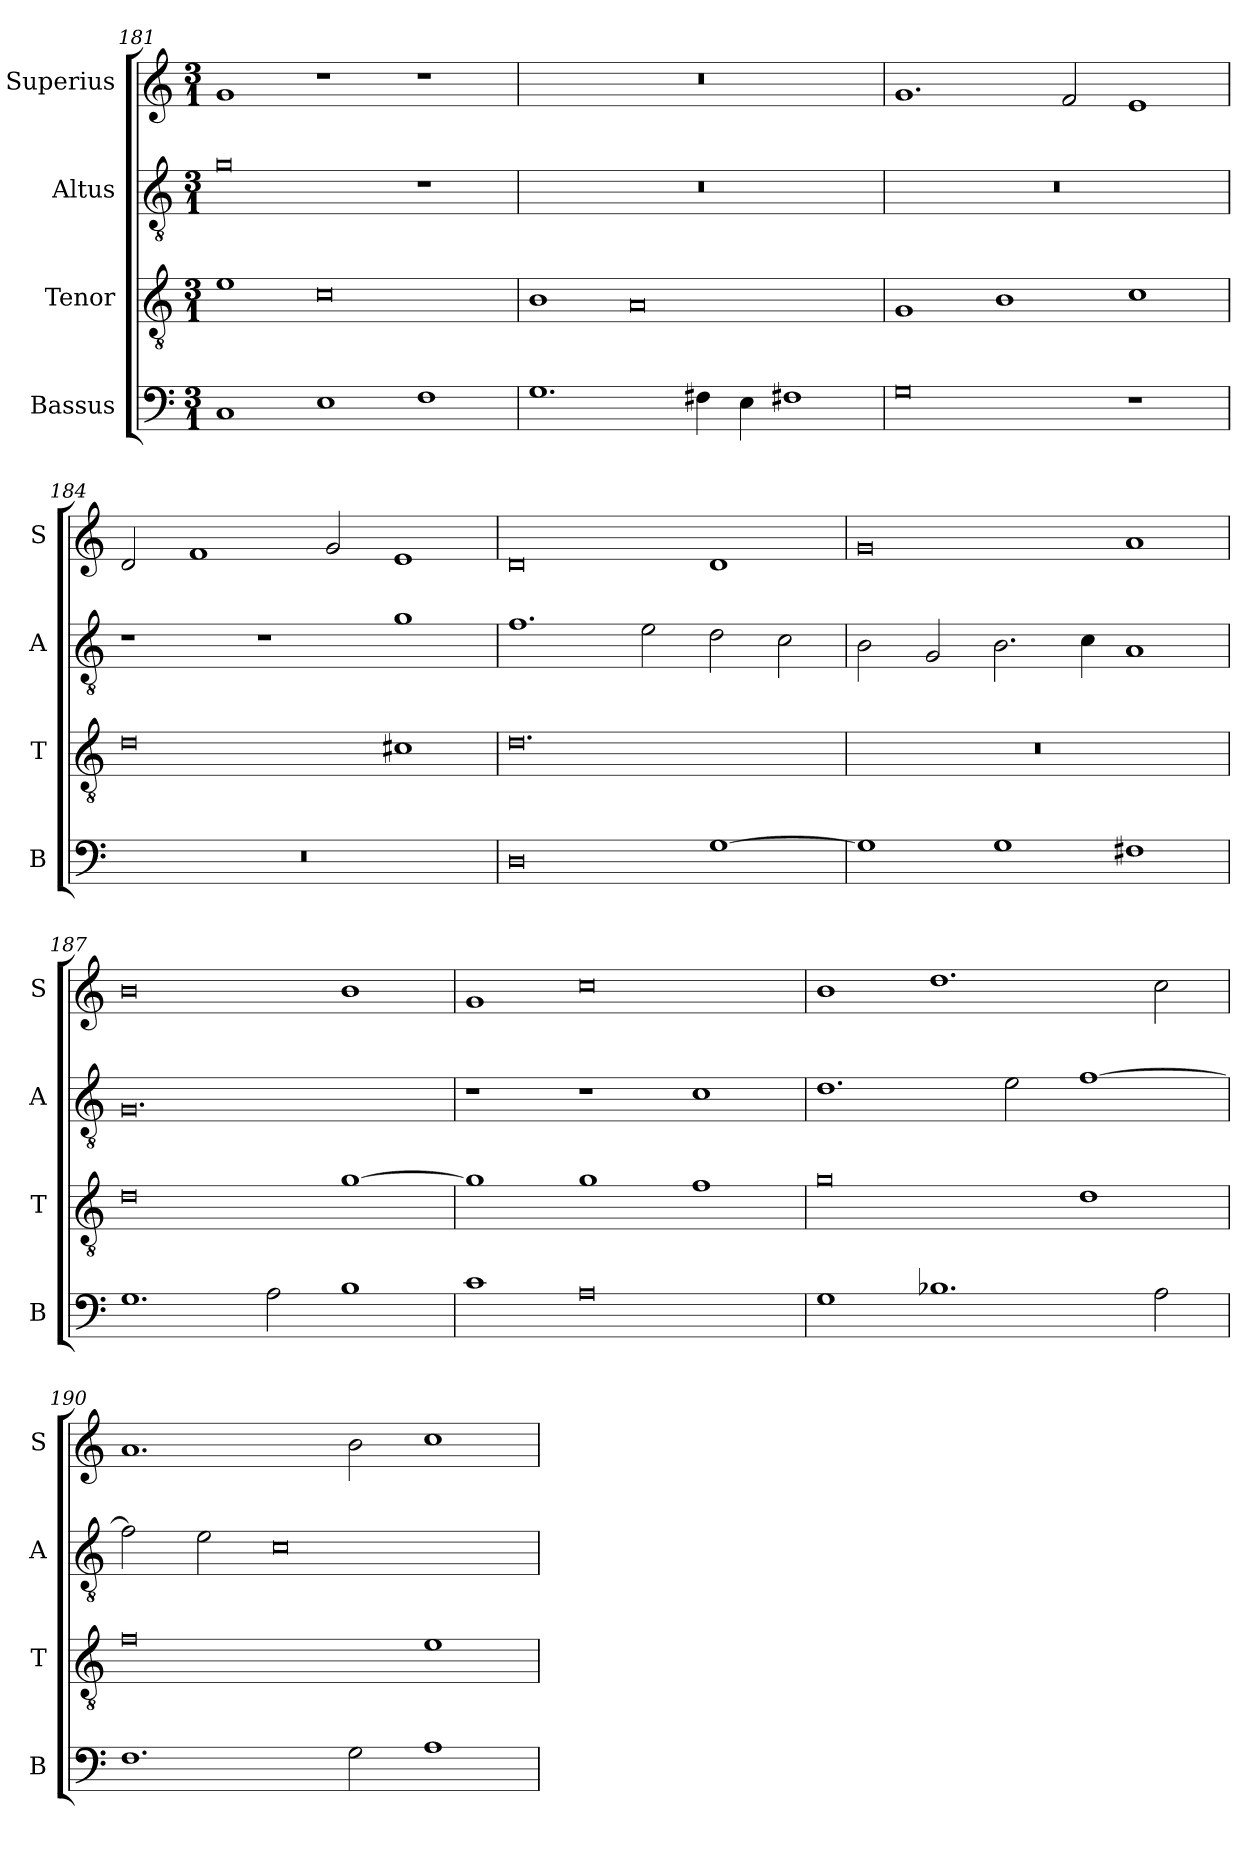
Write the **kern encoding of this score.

**kern	**kern	**kern	**kern
*part4	*part3	*part2	*part1
*staff4	*staff3	*staff2	*staff1
*I"Bassus	*I"Tenor	*I"Altus	*I"Superius
*I'B	*I'T	*I'A	*I'S
*clefF4	*clefGv2	*clefGv2	*clefG2
*k[]	*k[]	*k[]	*k[]
*M3/1	*M3/1	*M3/1	*M3/1
=181	=181	=181	=181
1C	1e	0g	1g
1E	0c	.	1r
1F	.	1r	1r
=182	=182	=182	=182
1.G	1B	0.r	0.r
.	0A	.	.
4F#X\	.	.	.
4E\	.	.	.
1F#X	.	.	.
=183	=183	=183	=183
0G	1G	0.r	1.g
.	1B	.	.
.	.	.	2f/
1r	1c	.	1e
=184	=184	=184	=184
0.r	0d	1r	2d/
.	.	.	1f
.	.	1r	.
.	.	.	2g/
.	1c#X	1g	1e
=185	=185	=185	=185
0D	0.d	1.f	0d
.	.	2e\	.
[1G	.	2d\	1d
.	.	2c\	.
=186	=186	=186	=186
1G]	0.r	2B\	0g
.	.	2G/	.
1G	.	2.B\	.
.	.	4c\	.
1F#X	.	1A	1a
=187	=187	=187	=187
1.G	0d	0.G	0b
2A\	.	.	.
1B	[1g	.	1b
=188	=188	=188	=188
1c	1g]	1r	1g
0A	1g	1r	0cc
.	1f	1c	.
=189	=189	=189	=189
1G	0g	1.d	1b
1.B-X	.	.	1.dd
.	.	2e\	.
.	1d	[1f	.
2A\	.	.	2cc\
=190	=190	=190	=190
1.F	0f	2f\]	1.a
.	.	2e\	.
.	.	0c	.
2G\	.	.	2b\
1A	1e	.	1cc
=	=	=	=
*-	*-	*-	*-
